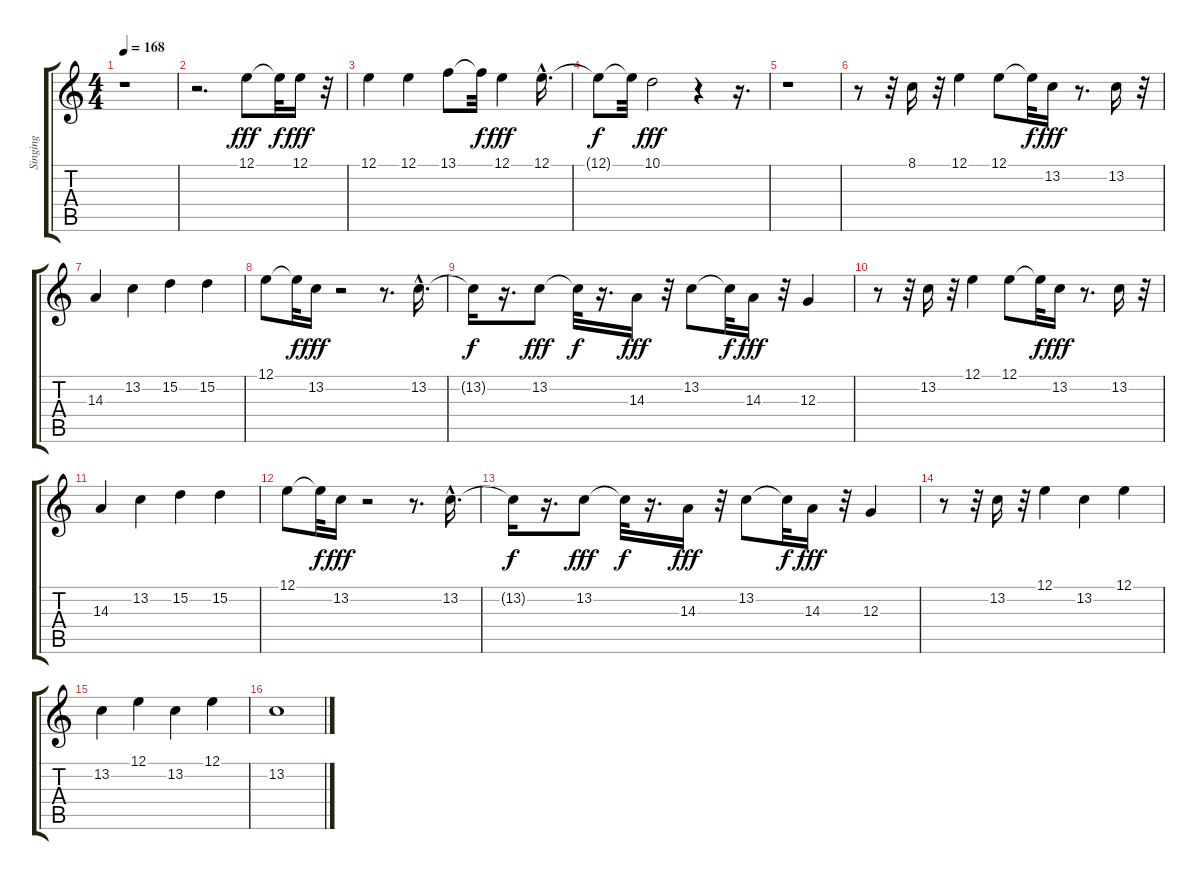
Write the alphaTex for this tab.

\track ("Singing" "Singing") {instrument lead6voice}
\staff {score tabs}
\tuning (E4 B3 G3 D3 A2 E2) {hide}
\ts (4 4)
\tempo 168
\clef g2
\ks c
r.1{dy f} |
r.2{d} 12.1.8{dy fff} 12.1{t}.32{dy f} 12.1.16{dy fff} r.32 |
12.1.4 12.1.4 13.1.8 13.1{t}.32{dy f} 12.1.4{dy fff} 12.1{hac}.16{d} |
12.1{t}.8{dy f} 12.1{t}.32 10.1.2{dy fff} r.4 r.16{d} |
r.1 |
r.8 r.32 8.1.16 r.32 12.1.4 12.1.8 12.1{t}.32{dy f} 13.2.16{dy fff} r.8{d} 13.2.16 r.32 |
14.3.4 13.2.4 15.2.4 15.2.4 |
12.1.8 12.1{t}.32{dy f} 13.2.16{dy fff} r.2 r.8{d} 13.2{hac}.16{d} |
13.2{t}.16{dy f} r.16{d} 13.2.8{dy fff} 13.2{t}.32{dy f} r.16{d} 14.3.16{dy fff} r.32 13.2.8 13.2{t}.32{dy f} 14.3.16{dy fff} r.32 12.3.4 |
r.8 r.32 13.2.16 r.32 12.1.4 12.1.8 12.1{t}.32{dy f} 13.2.16{dy fff} r.8{d} 13.2.16 r.32 |
14.3.4 13.2.4 15.2.4 15.2.4 |
12.1.8 12.1{t}.32{dy f} 13.2.16{dy fff} r.2 r.8{d} 13.2{hac}.16{d} |
13.2{t}.16{dy f} r.16{d} 13.2.8{dy fff} 13.2{t}.32{dy f} r.16{d} 14.3.16{dy fff} r.32 13.2.8 13.2{t}.32{dy f} 14.3.16{dy fff} r.32 12.3.4 |
r.8 r.32 13.2.16 r.32 12.1.4 13.2.4 12.1.4 |
13.2.4 12.1.4 13.2.4 12.1.4 |
13.2.1
